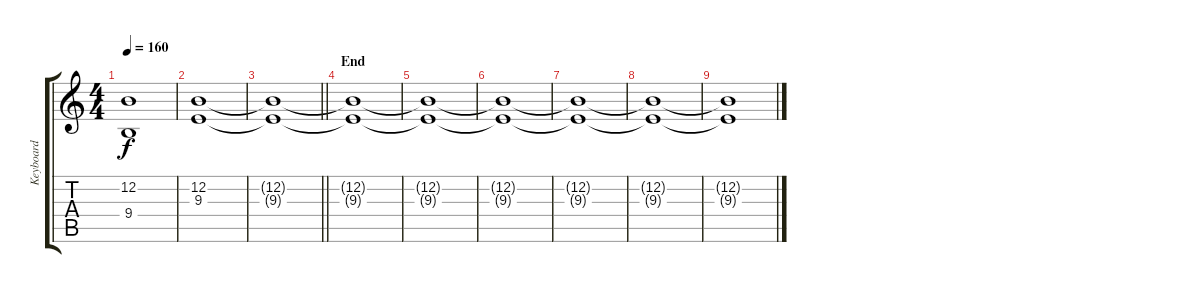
\track ("Keyboard" "Keyboard") {instrument stringensemble1}
\staff {score tabs}
\tuning (E4 B3 G3 D3 A2 E2) {hide}
\ts (4 4)
\tempo 160
\clef g2
\ks c
(12.2{t} 9.4{t}).1{dy f} |
(12.2 9.3).1 |
\barLineRight lightlight
(12.2{t} 9.3{t}).1 |
\section ("" "End")
(12.2{t} 9.3{t}).1{volume 12} |
(12.2{t} 9.3{t}).1 |
(12.2{t} 9.3{t}).1 |
(12.2{t} 9.3{t}).1 |
(12.2{t} 9.3{t}).1 |
(12.2{t} 9.3{t}).1
